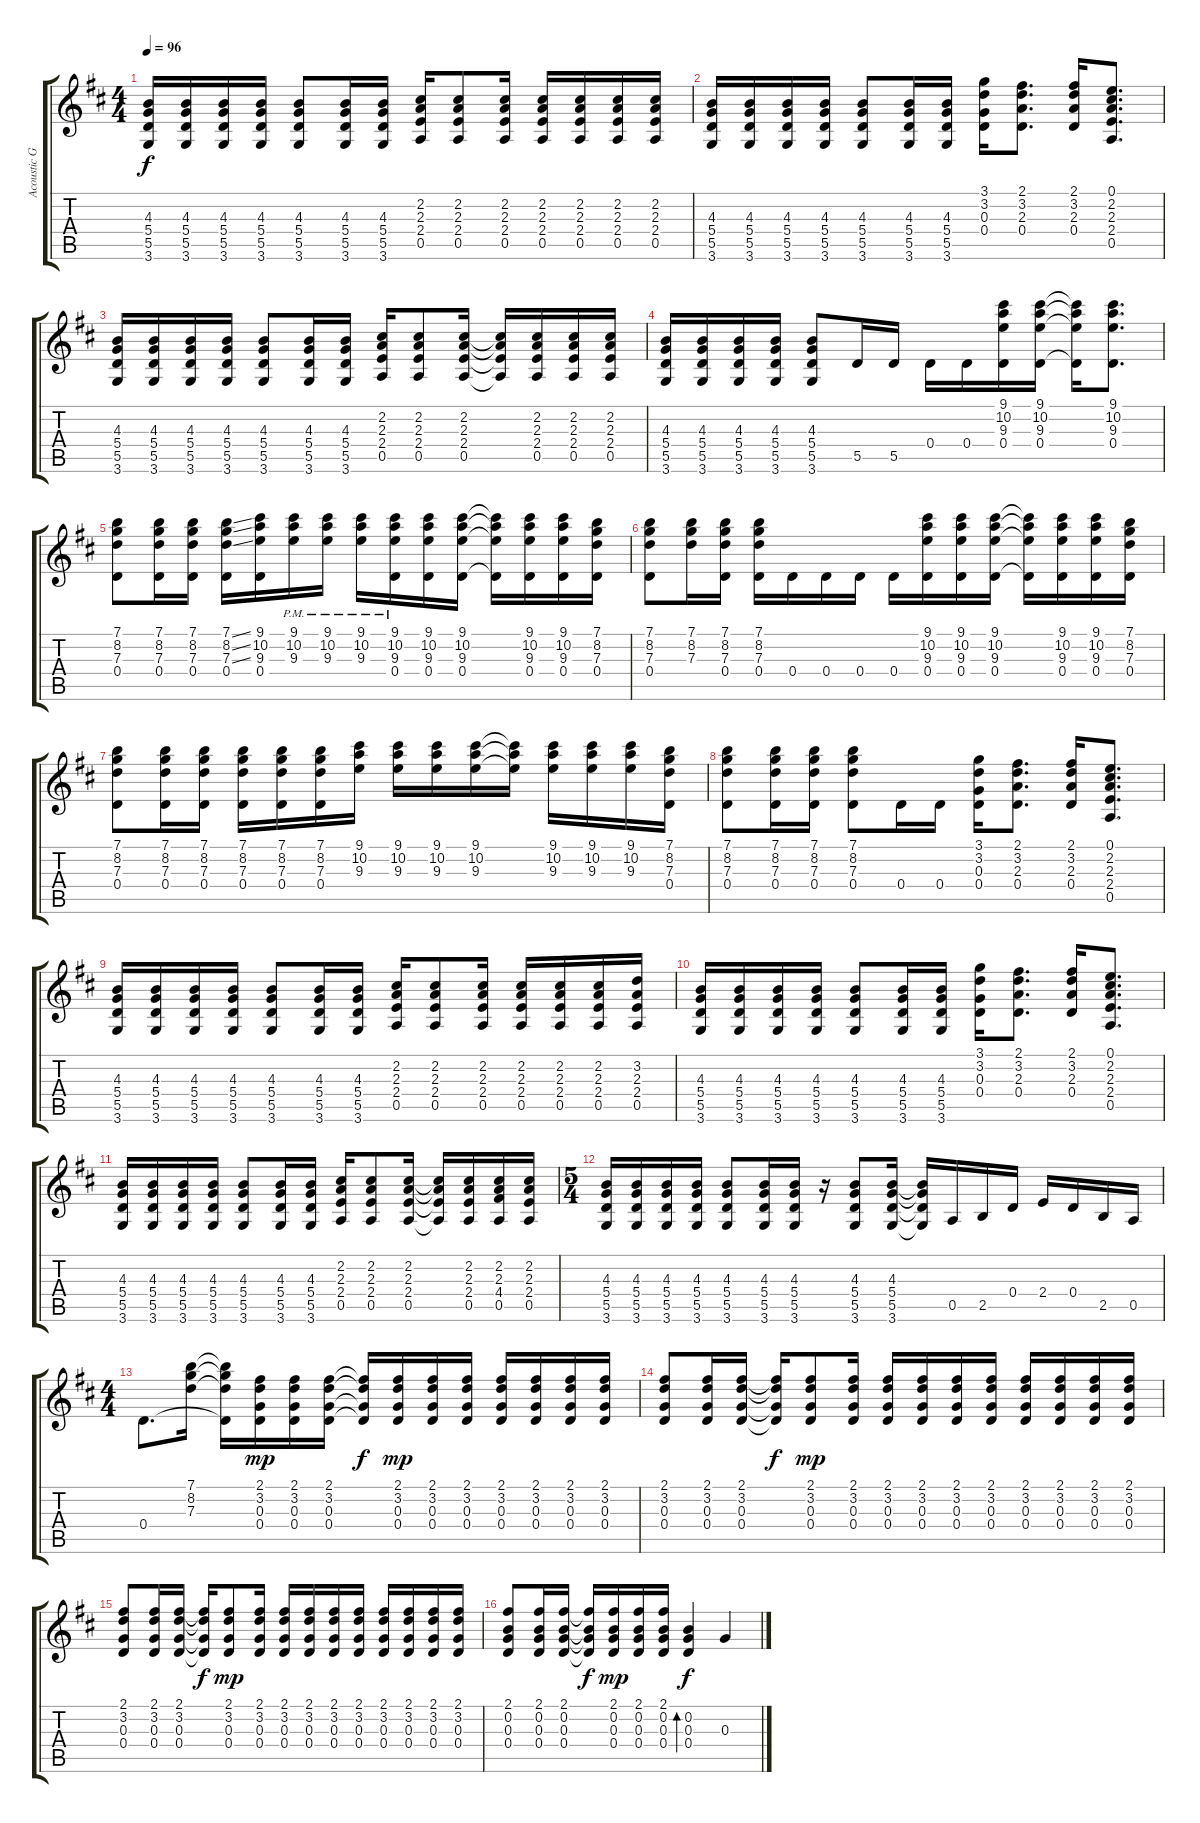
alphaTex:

\track ("Acoustic Gtr 1" "Acoustic G") {instrument acousticguitarsteel}
\staff {score tabs}
\tuning (E4 B3 G3 D3 A2 E2) {hide}
\ts (4 4)
\tempo 96
\clef g2
\ks d
(4.3 5.4 5.5 3.6).16{dy f} (4.3 5.4 5.5 3.6).16 (4.3 5.4 5.5 3.6).16 (4.3 5.4 5.5 3.6).16 (4.3 5.4 5.5 3.6).8 (4.3 5.4 5.5 3.6).16 (4.3 5.4 5.5 3.6).16 (2.2 2.3 2.4 0.5).16 (2.2 2.3 2.4 0.5).8 (2.2 2.3 2.4 0.5).16 (2.2 2.3 2.4 0.5).16 (2.2 2.3 2.4 0.5).16 (2.2 2.3 2.4 0.5).16 (2.2 2.3 2.4 0.5).16 |
(4.3 5.4 5.5 3.6).16 (4.3 5.4 5.5 3.6).16 (4.3 5.4 5.5 3.6).16 (4.3 5.4 5.5 3.6).16 (4.3 5.4 5.5 3.6).8 (4.3 5.4 5.5 3.6).16 (4.3 5.4 5.5 3.6).16 (3.1 3.2 0.3 0.4).16 (2.1 3.2 2.3 0.4).8{d} (2.1 3.2 2.3 0.4).16 (0.1 2.2 2.3 2.4 0.5).8{d} |
(4.3 5.4 5.5 3.6).16 (4.3 5.4 5.5 3.6).16 (4.3 5.4 5.5 3.6).16 (4.3 5.4 5.5 3.6).16 (4.3 5.4 5.5 3.6).8 (4.3 5.4 5.5 3.6).16 (4.3 5.4 5.5 3.6).16 (2.2 2.3 2.4 0.5).16 (2.2 2.3 2.4 0.5).8 (2.2 2.3 2.4 0.5).16 (2.2{t} 2.3{t} 2.4{t} 0.5{t}).16 (2.2 2.3 2.4 0.5).16 (2.2 2.3 2.4 0.5).16 (2.2 2.3 2.4 0.5).16 |
(4.3 5.4 5.5 3.6).16 (4.3 5.4 5.5 3.6).16 (4.3 5.4 5.5 3.6).16 (4.3 5.4 5.5 3.6).16 (4.3 5.4 5.5 3.6).8 5.5.16 5.5.16 0.4.16 0.4.16 (9.1 10.2 9.3 0.4).16 (9.1 10.2 9.3 0.4).16 (9.1{t} 10.2{t} 9.3{t} 0.4{t}).16 (9.1 10.2 9.3 0.4).8{d} |
(7.1 8.2 7.3 0.4).8 (7.1 8.2 7.3 0.4).16 (7.1 8.2 7.3 0.4).16 (7.1{ss} 8.2{ss} 7.3{ss} 0.4).16 (9.1 10.2 9.3 0.4).16 (9.1{pm} 10.2{pm} 9.3{pm}).16 (9.1{pm} 10.2{pm} 9.3{pm}).16 (9.1{pm} 10.2{pm} 9.3{pm}).16 (9.1{pm} 10.2{pm} 9.3{pm} 0.4).16 (9.1 10.2 9.3 0.4).16 (9.1 10.2 9.3 0.4).16 (9.1{t} 10.2{t} 9.3{t} 0.4{t}).16 (9.1 10.2 9.3 0.4).16 (9.1 10.2 9.3 0.4).16 (7.1 8.2 7.3 0.4).16 |
(7.1 8.2 7.3 0.4).8 (7.1 8.2 7.3).16 (7.1 8.2 7.3 0.4).16 (7.1 8.2 7.3 0.4).16 0.4.16 0.4.16 0.4.16 0.4.16 (9.1 10.2 9.3 0.4).16 (9.1 10.2 9.3 0.4).16 (9.1 10.2 9.3 0.4).16 (9.1{t} 10.2{t} 9.3{t} 0.4{t}).16 (9.1 10.2 9.3 0.4).16 (9.1 10.2 9.3 0.4).16 (7.1 8.2 7.3 0.4).16 |
(7.1 8.2 7.3 0.4).8 (7.1 8.2 7.3 0.4).16 (7.1 8.2 7.3 0.4).16 (7.1 8.2 7.3 0.4).16 (7.1 8.2 7.3 0.4).16 (7.1 8.2 7.3 0.4).16 (9.1 10.2 9.3).16 (9.1 10.2 9.3).16 (9.1 10.2 9.3).16 (9.1 10.2 9.3).16 (9.1{t} 10.2{t} 9.3{t}).16 (9.1 10.2 9.3).16 (9.1 10.2 9.3).16 (9.1 10.2 9.3).16 (7.1 8.2 7.3 0.4).16 |
(7.1 8.2 7.3 0.4).8 (7.1 8.2 7.3 0.4).16 (7.1 8.2 7.3 0.4).16 (7.1 8.2 7.3 0.4).8 0.4.16 0.4.16 (3.1 3.2 0.3 0.4).16 (2.1 3.2 2.3 0.4).8{d} (2.1 3.2 2.3 0.4).16 (0.1 2.2 2.3 2.4 0.5).8{d} |
(4.3 5.4 5.5 3.6).16 (4.3 5.4 5.5 3.6).16 (4.3 5.4 5.5 3.6).16 (4.3 5.4 5.5 3.6).16 (4.3 5.4 5.5 3.6).8 (4.3 5.4 5.5 3.6).16 (4.3 5.4 5.5 3.6).16 (2.2 2.3 2.4 0.5).16 (2.2 2.3 2.4 0.5).8 (2.2 2.3 2.4 0.5).16 (2.2 2.3 2.4 0.5).16 (2.2 2.3 2.4 0.5).16 (2.2 2.3 2.4 0.5).16 (3.2 2.3 2.4 0.5).16 |
(4.3 5.4 5.5 3.6).16 (4.3 5.4 5.5 3.6).16 (4.3 5.4 5.5 3.6).16 (4.3 5.4 5.5 3.6).16 (4.3 5.4 5.5 3.6).8 (4.3 5.4 5.5 3.6).16 (4.3 5.4 5.5 3.6).16 (3.1 3.2 0.3 0.4).16 (2.1 3.2 2.3 0.4).8{d} (2.1 3.2 2.3 0.4).16 (0.1 2.2 2.3 2.4 0.5).8{d} |
(4.3 5.4 5.5 3.6).16 (4.3 5.4 5.5 3.6).16 (4.3 5.4 5.5 3.6).16 (4.3 5.4 5.5 3.6).16 (4.3 5.4 5.5 3.6).8 (4.3 5.4 5.5 3.6).16 (4.3 5.4 5.5 3.6).16 (2.2 2.3 2.4 0.5).16 (2.2 2.3 2.4 0.5).8 (2.2 2.3 2.4 0.5).16 (2.2{t} 2.3{t} 2.4{t} 0.5{t}).16 (2.2 2.3 2.4 0.5).16 (2.2 2.3 4.4 0.5).16 (2.2 2.3 2.4 0.5).16 |
\ts (5 4)
(4.3 5.4 5.5 3.6).16 (4.3 5.4 5.5 3.6).16 (4.3 5.4 5.5 3.6).16 (4.3 5.4 5.5 3.6).16 (4.3 5.4 5.5 3.6).8 (4.3 5.4 5.5 3.6).16 (4.3 5.4 5.5 3.6).16 r.16 (4.3 5.4 5.5 3.6).8 (4.3 5.4 5.5 3.6).16 (4.3{t} 5.4{t} 5.5{t} 3.6{t}).16 0.5.16 2.5.16 0.4.16 2.4.16 0.4.16 2.5.16 0.5.16 |
\ts (4 4)
0.4.8{d} (7.1 8.2 7.3).16 (7.1{t} 8.2{t} 7.3{t} 0.4{t}).16 (2.1 3.2 0.3 0.4).16{dy mp} (2.1 3.2 0.3 0.4).16 (2.1 3.2 0.3 0.4).16 (2.1{t} 3.2{t} 0.3{t} 0.4{t}).16{dy f} (2.1 3.2 0.3 0.4).16{dy mp} (2.1 3.2 0.3 0.4).16 (2.1 3.2 0.3 0.4).16 (2.1 3.2 0.3 0.4).16 (2.1 3.2 0.3 0.4).16 (2.1 3.2 0.3 0.4).16 (2.1 3.2 0.3 0.4).16 |
(2.1 3.2 0.3 0.4).8 (2.1 3.2 0.3 0.4).16 (2.1 3.2 0.3 0.4).16 (2.1{t} 3.2{t} 0.3{t} 0.4{t}).16{dy f} (2.1 3.2 0.3 0.4).8{dy mp} (2.1 3.2 0.3 0.4).16 (2.1 3.2 0.3 0.4).16 (2.1 3.2 0.3 0.4).16 (2.1 3.2 0.3 0.4).16 (2.1 3.2 0.3 0.4).16 (2.1 3.2 0.3 0.4).16 (2.1 3.2 0.3 0.4).16 (2.1 3.2 0.3 0.4).16 (2.1 3.2 0.3 0.4).16 |
(2.1 3.2 0.3 0.4).8 (2.1 3.2 0.3 0.4).16 (2.1 3.2 0.3 0.4).16 (2.1{t} 3.2{t} 0.3{t} 0.4{t}).16{dy f} (2.1 3.2 0.3 0.4).8{dy mp} (2.1 3.2 0.3 0.4).16 (2.1 3.2 0.3 0.4).16 (2.1 3.2 0.3 0.4).16 (2.1 3.2 0.3 0.4).16 (2.1 3.2 0.3 0.4).16 (2.1 3.2 0.3 0.4).16 (2.1 3.2 0.3 0.4).16 (2.1 3.2 0.3 0.4).16 (2.1 3.2 0.3 0.4).16 |
(2.1 0.2 0.3 0.4).8 (2.1 0.2 0.3 0.4).16 (2.1 0.2 0.3 0.4).16 (2.1{t} 0.2{t} 0.3{t} 0.4{t}).16{dy f} (2.1 0.2 0.3 0.4).16{dy mp} (2.1 0.2 0.3 0.4).16 (2.1 0.2 0.3 0.4).16 (0.2 0.3 0.4).4{bd 240 dy f} 0.3.4
